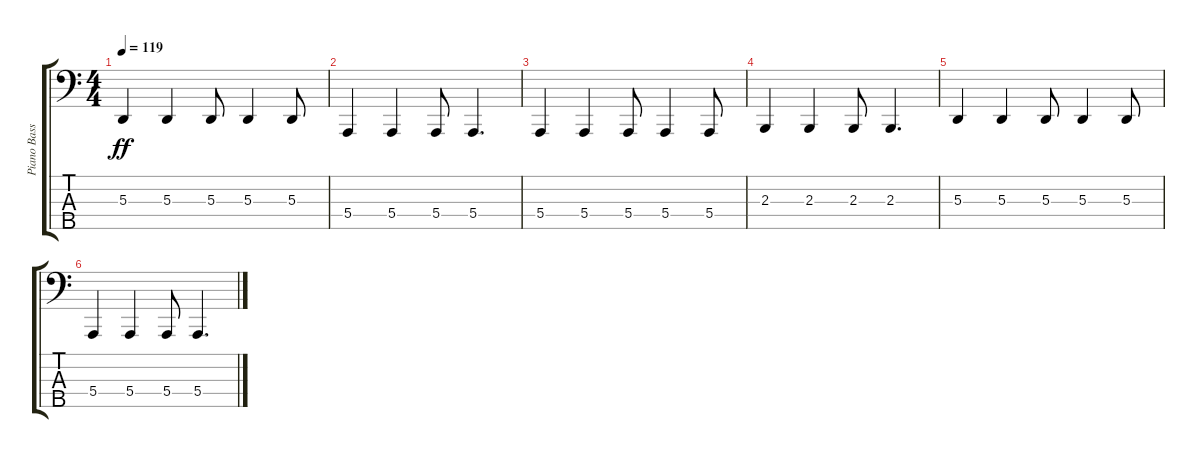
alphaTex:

\track ("Piano Bass (Paul McCartney)" "Piano Bass") {instrument acousticgrandpiano}
\staff {score tabs}
\tuning (G2 D2 A1 E1 B0) {hide}
\ts (4 4)
\tempo 119
\clef f4
\ks c
5.3.4{dy ff} 5.3.4 5.3.8 5.3.4 5.3.8 |
5.4.4 5.4.4 5.4.8 5.4.4{d} |
5.4.4 5.4.4 5.4.8 5.4.4 5.4.8 |
2.3.4 2.3.4 2.3.8 2.3.4{d} |
5.3.4 5.3.4 5.3.8 5.3.4 5.3.8 |
5.4.4 5.4.4 5.4.8 5.4.4{d}
